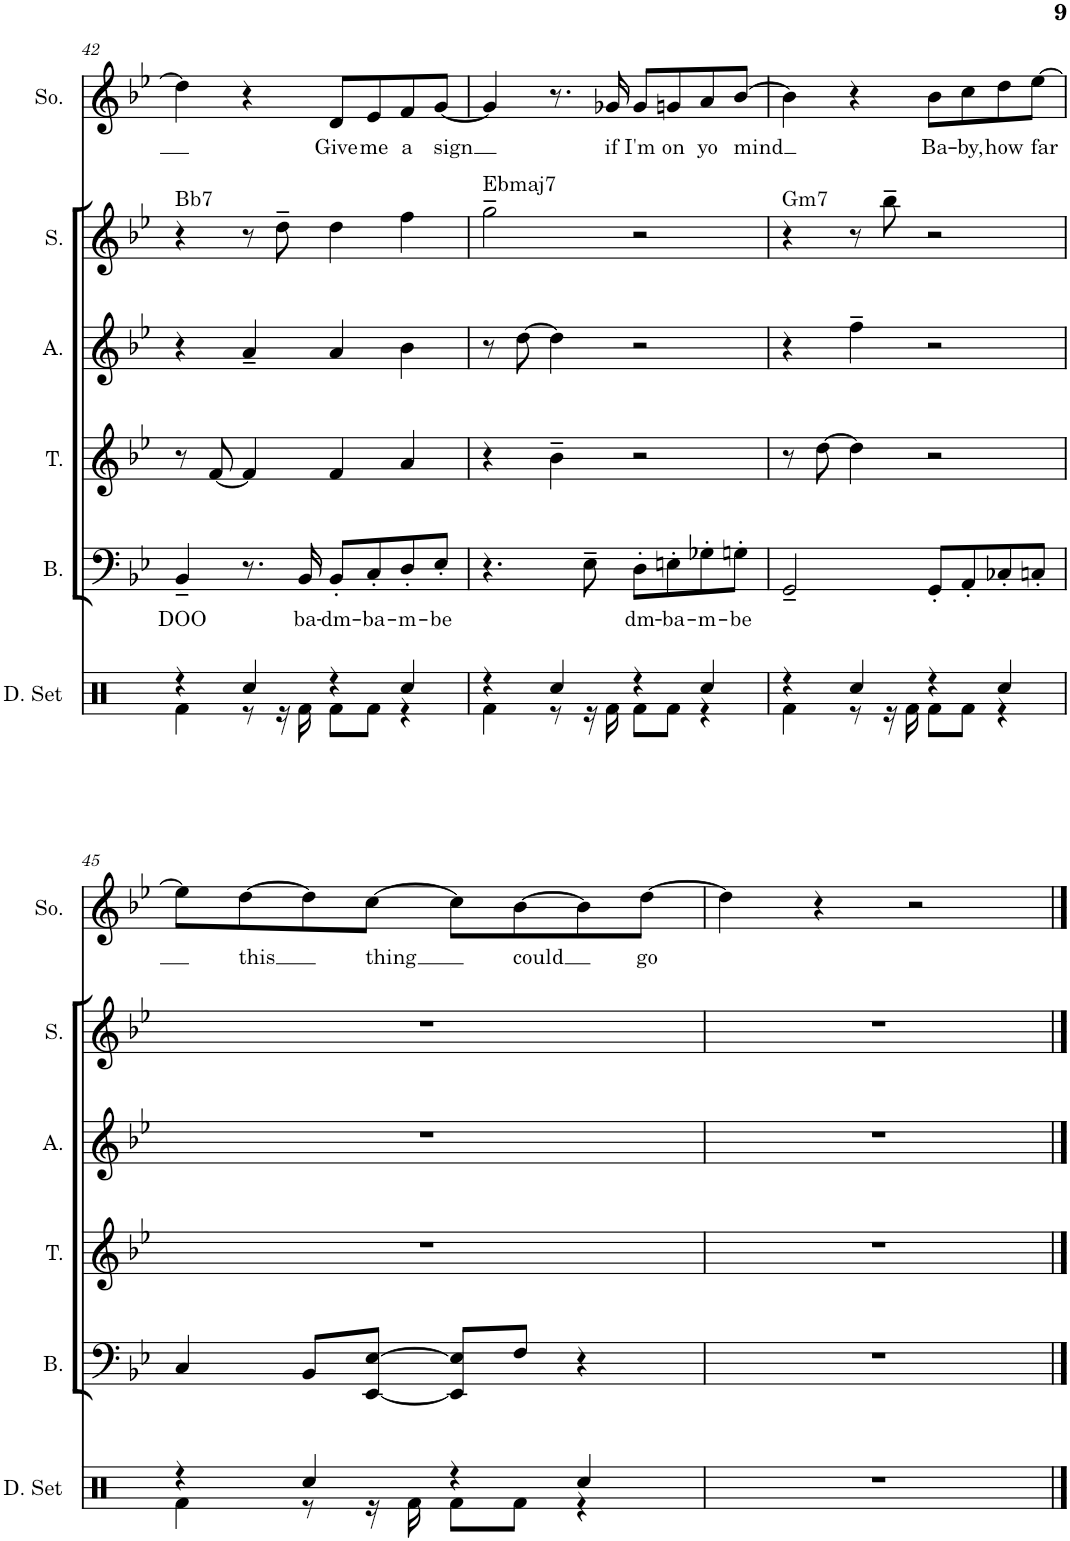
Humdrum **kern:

**kern	**kern	**text	**kern	**kern	**kern	**kern	**text
*part6	*part5	*part5	*part4	*part3	*part2	*part1	*part1
*staff6	*staff5	*staff5	*staff4	*staff3	*staff2	*staff1	*staff1
*I"Drumset	*I"Bae-ss	*	*I"Tenor	*I"Alto	*I"Suss-pranos	*I"S(owo)	*
*I'D. Set	*I'B.	*	*I'T.	*I'A.	*I'S.	*I'So.	*
!!LO:PB:g=z
*clefX	*clefF4	*	*clefG2	*clefG2	*clefG2	*clefG2	*
*k[]	*k[b-e-]	*	*k[b-e-]	*k[b-e-]	*k[b-e-]	*k[b-e-]	*
*M4/4	*M4/4	*	*M4/4	*M4/4	*M4/4	*M4/4	*
=42	=42	=42	=42	=42	=42	=42	=42
*^	*	*	*	*	*	*	*
!	!	!	!	!	!	!LO:TX:a:t=Bb7	!	!
!	!	!	!LO:LY:b	!	!	!	!	!
4r	4Rf\	4BB-~/	DOO	8r	4r	4r	4dd\]	.
.	.	.	.	[8f/	.	.	.	.
4Rcc/	8r	8.r	.	4f/]	4a~/	8r	4r	.
.	16r	.	.	.	.	8dd~\	.	.
!	!	!	!LO:LY:b	!	!	!	!	!
.	16Rf\	16BB-/	ba-	.	.	.	.	.
!	!	!	!LO:LY:b	!	!	!	!	!LO:LY:b
4r	8Rf\L	8BB-'/L	-dm-	4f/	4a/	4dd\	8d/L	Give
!	!	!	!LO:LY:b	!	!	!	!	!LO:LY:b
.	8Rf\J	8C'/	-ba-	.	.	.	8e-/	me
!	!	!	!LO:LY:b	!	!	!	!	!LO:LY:b
4Rcc/	4r	8D'/	-m-	4a/	4b-\	4ff\	8f/	a
!	!	!	!LO:LY:b	!	!	!	!	!LO:LY:b
.	.	8E-'/J	-be	.	.	.	[8g/J	sign
=43	=43	=43	=43	=43	=43	=43	=43	=43
!	!	!	!	!	!	!LO:TX:a:t=Ebmaj7	!	!
4r	4Rf\	4.r	.	4r	8r	2gg~\	4g/]	.
.	.	.	.	.	[8dd\	.	.	.
4Rcc/	8r	.	.	4b-~\	4dd\]	.	8.r	.
.	16r	8E-~\	.	.	.	.	.	.
!	!	!	!	!	!	!	!	!LO:LY:b
.	16Rf\	.	.	.	.	.	16g-X/	if
!	!	!	!LO:LY:b	!	!	!	!	!LO:LY:b
4r	8Rf\L	8D'\L	-dm-	2r	2r	2r	8g-/L	I'm
!	!	!	!LO:LY:b	!	!	!	!	!LO:LY:b
.	8Rf\J	8En'\	-ba-	.	.	.	8gn/	on
!	!	!	!LO:LY:b	!	!	!	!	!LO:LY:b
4Rcc/	4r	8G-X'\	-m-	.	.	.	8a/	yo
!	!	!	!LO:LY:b	!	!	!	!	!LO:LY:b
.	.	8Gn'\J	-be	.	.	.	[8b-/J	mind
=44	=44	=44	=44	=44	=44	=44	=44	=44
!	!	!	!	!	!	!LO:TX:a:t=Gm7	!	!
4r	4Rf\	2GG~/	.	8r	4r	4r	4b-\]	.
.	.	.	.	[8dd\	.	.	.	.
4Rcc/	8r	.	.	4dd\]	4ff~\	8r	4r	.
.	16r	.	.	.	.	8bb-~\	.	.
.	16Rf\	.	.	.	.	.	.	.
!	!	!	!	!	!	!	!	!LO:LY:b
4r	8Rf\L	8GG'/L	.	2r	2r	2r	8b-\L	Ba-
!	!	!	!	!	!	!	!	!LO:LY:b
.	8Rf\J	8AA'/	.	.	.	.	8cc\	-by,
!	!	!	!	!	!	!	!	!LO:LY:b
4Rcc/	4r	8C-X'/	.	.	.	.	8dd\	how
!	!	!	!	!	!	!	!	!LO:LY:b
.	.	8Cn'/J	.	.	.	.	[8ee-\J	far
!!LO:LB:g=z
=45	=45	=45	=45	=45	=45	=45	=45	=45
4r	4Rf\	4C/	.	1r	1r	1r	8ee-\L]	.
!	!	!	!	!	!	!	!	!LO:LY:b
.	.	.	.	.	.	.	[8dd\	this
4Rcc/	8r	8BB-/L	.	.	.	.	8dd\]	.
!	!	!	!	!	!	!	!	!LO:LY:b
.	16r	[8EE-/ [8E-/J	.	.	.	.	[8cc\J	thing
.	16Rf\	.	.	.	.	.	.	.
4r	8Rf\L	8EE-/] 8E-/]L	.	.	.	.	8cc\L]	.
!	!	!	!	!	!	!	!	!LO:LY:b
.	8Rf\J	8F/J	.	.	.	.	[8b-\	could
4Rcc/	4r	4r	.	.	.	.	8b-\]	.
!	!	!	!	!	!	!	!	!LO:LY:b
.	.	.	.	.	.	.	[8dd\J	go
*v	*v	*	*	*	*	*	*	*
=46	=46	=46	=46	=46	=46	=46	=46
1r	1r	.	1r	1r	1r	4dd\]	.
.	.	.	.	.	.	4r	.
.	.	.	.	.	.	2r	.
==	==	==	==	==	==	==	==
*-	*-	*-	*-	*-	*-	*-	*-
